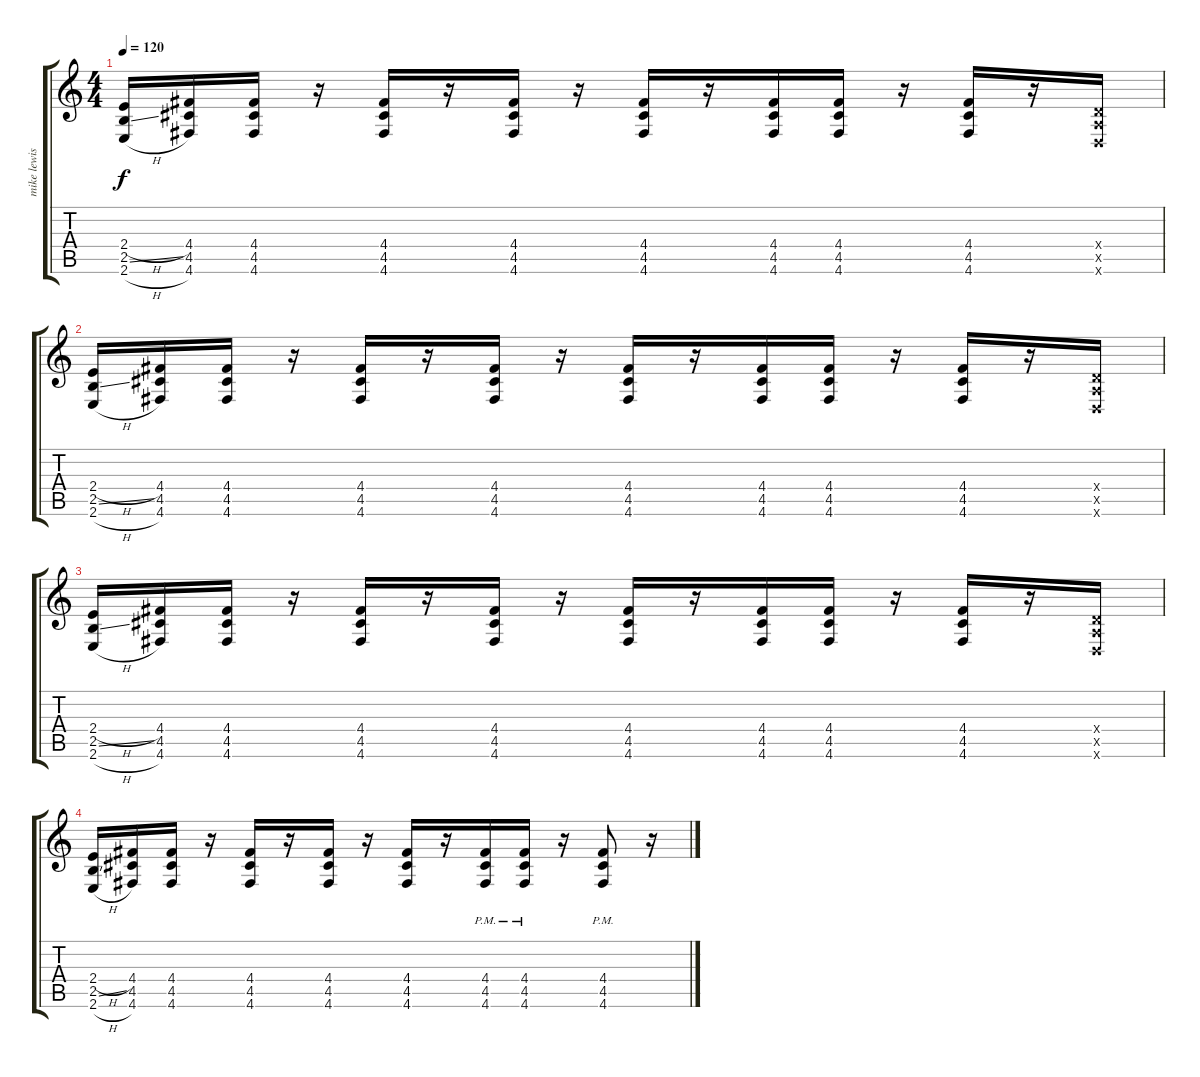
\track ("mike lewis" "mike lewis") {instrument electricguitarclean}
\staff {score tabs}
\tuning (E4 B3 G3 D3 A2 D2) {hide}
\ts (4 4)
\tempo 120
\clef g2
\ks c
(2.4{h} 2.5{ss} 2.6{h}).16{dy f} (4.4 4.5 4.6).16 (4.4 4.5 4.6).16 r.16 (4.4 4.5 4.6).16 r.16 (4.4 4.5 4.6).16 r.16 (4.4 4.5 4.6).16 r.16 (4.4 4.5 4.6).16 (4.4 4.5 4.6).16 r.16 (4.4 4.5 4.6).16 r.16 (0.4{x} 0.5{x} 0.6{x}).16 |
(2.4{h} 2.5{ss} 2.6{h}).16 (4.4 4.5 4.6).16 (4.4 4.5 4.6).16 r.16 (4.4 4.5 4.6).16 r.16 (4.4 4.5 4.6).16 r.16 (4.4 4.5 4.6).16 r.16 (4.4 4.5 4.6).16 (4.4 4.5 4.6).16 r.16 (4.4 4.5 4.6).16 r.16 (0.4{x} 0.5{x} 0.6{x}).16 |
(2.4{h} 2.5{ss} 2.6{h}).16 (4.4 4.5 4.6).16 (4.4 4.5 4.6).16 r.16 (4.4 4.5 4.6).16 r.16 (4.4 4.5 4.6).16 r.16 (4.4 4.5 4.6).16 r.16 (4.4 4.5 4.6).16 (4.4 4.5 4.6).16 r.16 (4.4 4.5 4.6).16 r.16 (0.4{x} 0.5{x} 0.6{x}).16 |
(2.4{h} 2.5{ss} 2.6{h}).16 (4.4 4.5 4.6).16 (4.4 4.5 4.6).16 r.16 (4.4 4.5 4.6).16 r.16 (4.4 4.5 4.6).16 r.16 (4.4 4.5 4.6).16 r.16 (4.4{pm} 4.5 4.6).16 (4.4{pm} 4.5 4.6).16 r.16 (4.4{pm} 4.5 4.6).8 r.16
